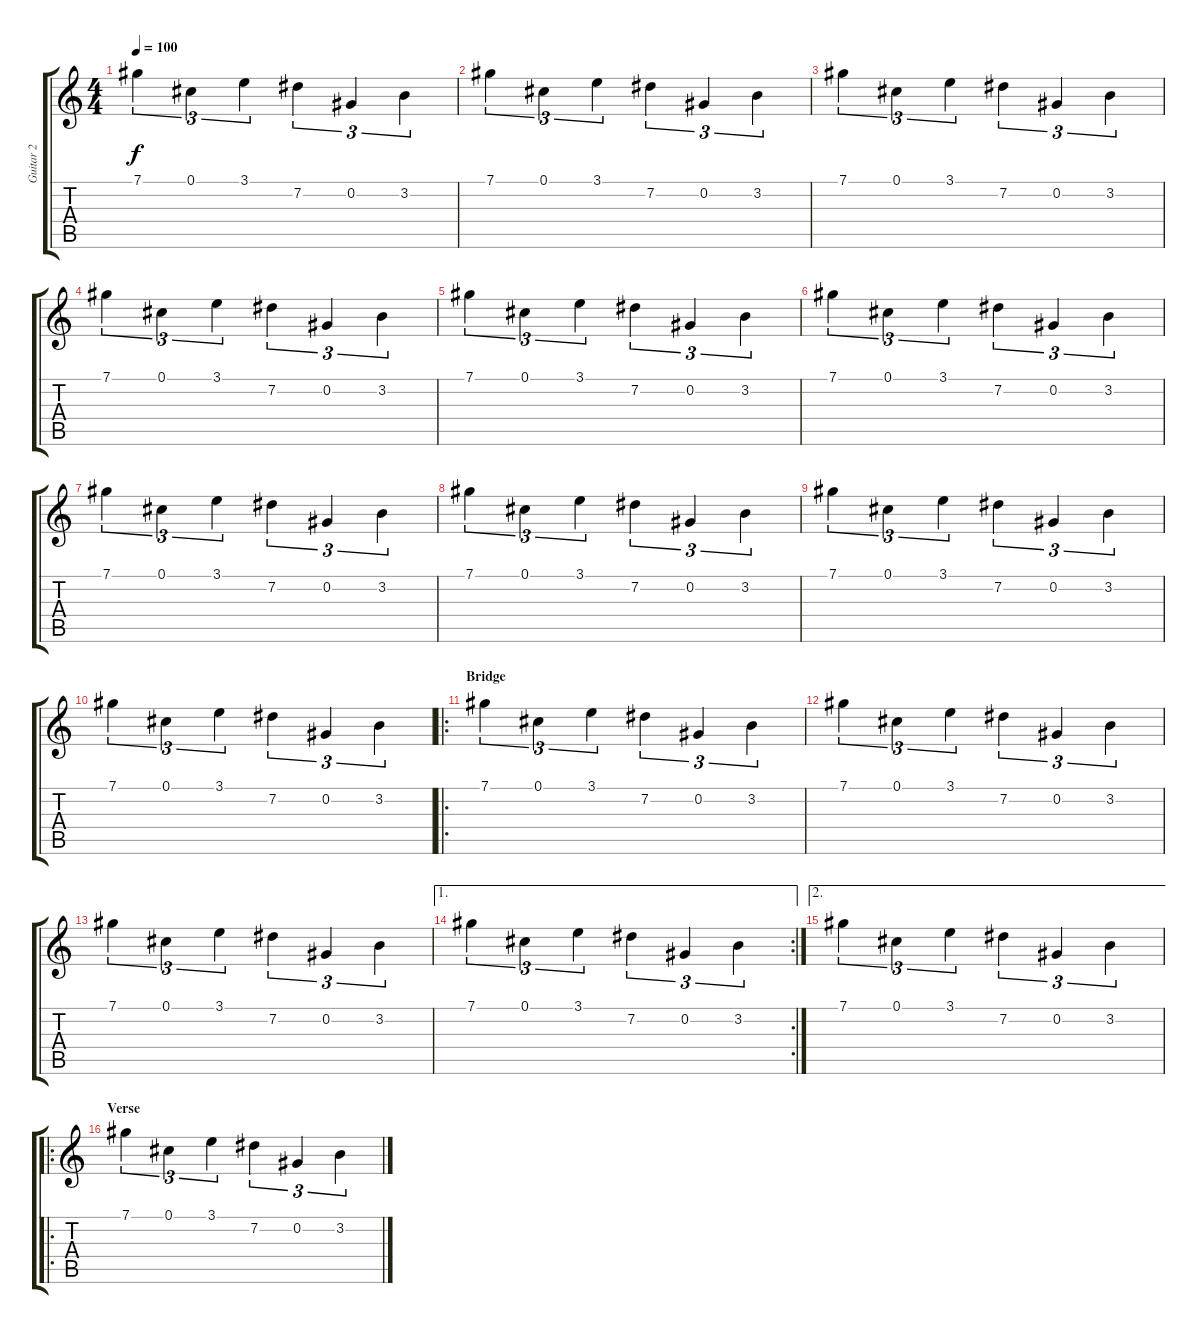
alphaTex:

\track ("Guitar 2" "Guitar 2") {instrument distortionguitar}
\staff {score tabs}
\tuning (Db4 Ab3 E3 B2 Gb2 Db2) {hide}
\ts (4 4)
\tempo 100
\clef g2
\ks c
7.1.4{tu (3 2) dy f} 0.1.4{tu (3 2)} 3.1.4{tu (3 2)} 7.2.4{tu (3 2)} 0.2.4{tu (3 2)} 3.2.4{tu (3 2)} |
7.1.4{tu (3 2)} 0.1.4{tu (3 2)} 3.1.4{tu (3 2)} 7.2.4{tu (3 2)} 0.2.4{tu (3 2)} 3.2.4{tu (3 2)} |
7.1.4{tu (3 2)} 0.1.4{tu (3 2)} 3.1.4{tu (3 2)} 7.2.4{tu (3 2)} 0.2.4{tu (3 2)} 3.2.4{tu (3 2)} |
7.1.4{tu (3 2)} 0.1.4{tu (3 2)} 3.1.4{tu (3 2)} 7.2.4{tu (3 2)} 0.2.4{tu (3 2)} 3.2.4{tu (3 2)} |
7.1.4{tu (3 2)} 0.1.4{tu (3 2)} 3.1.4{tu (3 2)} 7.2.4{tu (3 2)} 0.2.4{tu (3 2)} 3.2.4{tu (3 2)} |
7.1.4{tu (3 2)} 0.1.4{tu (3 2)} 3.1.4{tu (3 2)} 7.2.4{tu (3 2)} 0.2.4{tu (3 2)} 3.2.4{tu (3 2)} |
7.1.4{tu (3 2)} 0.1.4{tu (3 2)} 3.1.4{tu (3 2)} 7.2.4{tu (3 2)} 0.2.4{tu (3 2)} 3.2.4{tu (3 2)} |
7.1.4{tu (3 2)} 0.1.4{tu (3 2)} 3.1.4{tu (3 2)} 7.2.4{tu (3 2)} 0.2.4{tu (3 2)} 3.2.4{tu (3 2)} |
7.1.4{tu (3 2)} 0.1.4{tu (3 2)} 3.1.4{tu (3 2)} 7.2.4{tu (3 2)} 0.2.4{tu (3 2)} 3.2.4{tu (3 2)} |
7.1.4{tu (3 2)} 0.1.4{tu (3 2)} 3.1.4{tu (3 2)} 7.2.4{tu (3 2)} 0.2.4{tu (3 2)} 3.2.4{tu (3 2)} |
\ro
\section ("" "Bridge")
7.1.4{tu (3 2)} 0.1.4{tu (3 2)} 3.1.4{tu (3 2)} 7.2.4{tu (3 2)} 0.2.4{tu (3 2)} 3.2.4{tu (3 2)} |
7.1.4{tu (3 2)} 0.1.4{tu (3 2)} 3.1.4{tu (3 2)} 7.2.4{tu (3 2)} 0.2.4{tu (3 2)} 3.2.4{tu (3 2)} |
7.1.4{tu (3 2)} 0.1.4{tu (3 2)} 3.1.4{tu (3 2)} 7.2.4{tu (3 2)} 0.2.4{tu (3 2)} 3.2.4{tu (3 2)} |
\ae 1
\rc 2
7.1.4{tu (3 2)} 0.1.4{tu (3 2)} 3.1.4{tu (3 2)} 7.2.4{tu (3 2)} 0.2.4{tu (3 2)} 3.2.4{tu (3 2)} |
\ae 2
7.1.4{tu (3 2)} 0.1.4{tu (3 2)} 3.1.4{tu (3 2)} 7.2.4{tu (3 2)} 0.2.4{tu (3 2)} 3.2.4{tu (3 2)} |
\ro
\section ("" "Verse")
7.1.4{tu (3 2)} 0.1.4{tu (3 2)} 3.1.4{tu (3 2)} 7.2.4{tu (3 2)} 0.2.4{tu (3 2)} 3.2.4{tu (3 2)}
